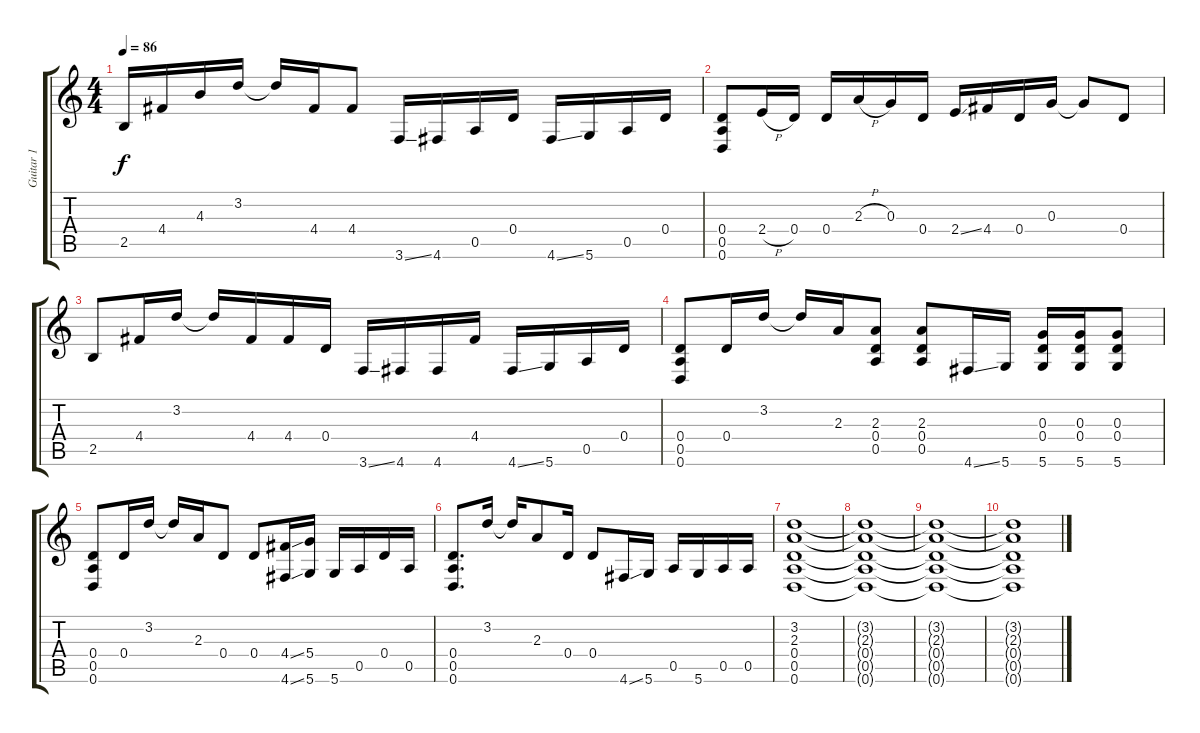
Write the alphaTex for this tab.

\track ("Guitar 1" "Guitar 1") {instrument overdrivenguitar}
\staff {score tabs}
\tuning (E4 B3 G3 D3 A2 D2) {hide}
\ts (4 4)
\tempo 86
\clef g2
\ks c
2.5.16{dy f} 4.4.16 4.3.16 3.2.16 3.2{t}.16 4.4.16 4.4.8 3.6{ss}.16 4.6.16 0.5.16 0.4.16 4.6{ss}.16 5.6.16 0.5.16 0.4.16 |
(0.4 0.5 0.6).8 2.4{h}.16 0.4.16 0.4.16 2.3{h}.16 0.3.16 0.4.16 2.4{ss}.16 4.4.16 0.4.16 0.3.16 0.3{t}.8 0.4.8 |
2.5.8 4.4.16 3.2.16 3.2{t}.16 4.4.16 4.4.16 0.4.16 3.6{ss}.16 4.6.16 4.6.16 4.4.16 4.6{ss}.16 5.6.16 0.5.16 0.4.16 |
(0.4 0.5 0.6).8 0.4.16 3.2.16 3.2{t}.16 2.3.16 (2.3 0.4 0.5).8 (2.3 0.4 0.5).8 4.6{ss}.16 5.6.16 (0.3 0.4 5.6).16 (0.3 0.4 5.6).16 (0.3 0.4 5.6).8 |
(0.4 0.5 0.6).8 0.4.16 3.2.16 3.2{t}.16 2.3.16 0.4.8 0.4.8 (4.4{ss} 4.6{ss}).16 (5.4 5.6).16 5.6.16 0.5.16 0.4.16 0.5.16 |
(0.4 0.5 0.6).8{d} 3.2.16 3.2{t}.16 2.3.8 0.4.16 0.4.8 4.6{ss}.16 5.6.16 0.5.16 5.6.16 0.5.16 0.5.16 |
(3.2 2.3 0.4 0.5 0.6).1 |
(3.2{t} 2.3{t} 0.4{t} 0.5{t} 0.6{t}).1 |
(3.2{t} 2.3{t} 0.4{t} 0.5{t} 0.6{t}).1 |
(3.2{t} 2.3{t} 0.4{t} 0.5{t} 0.6{t}).1
